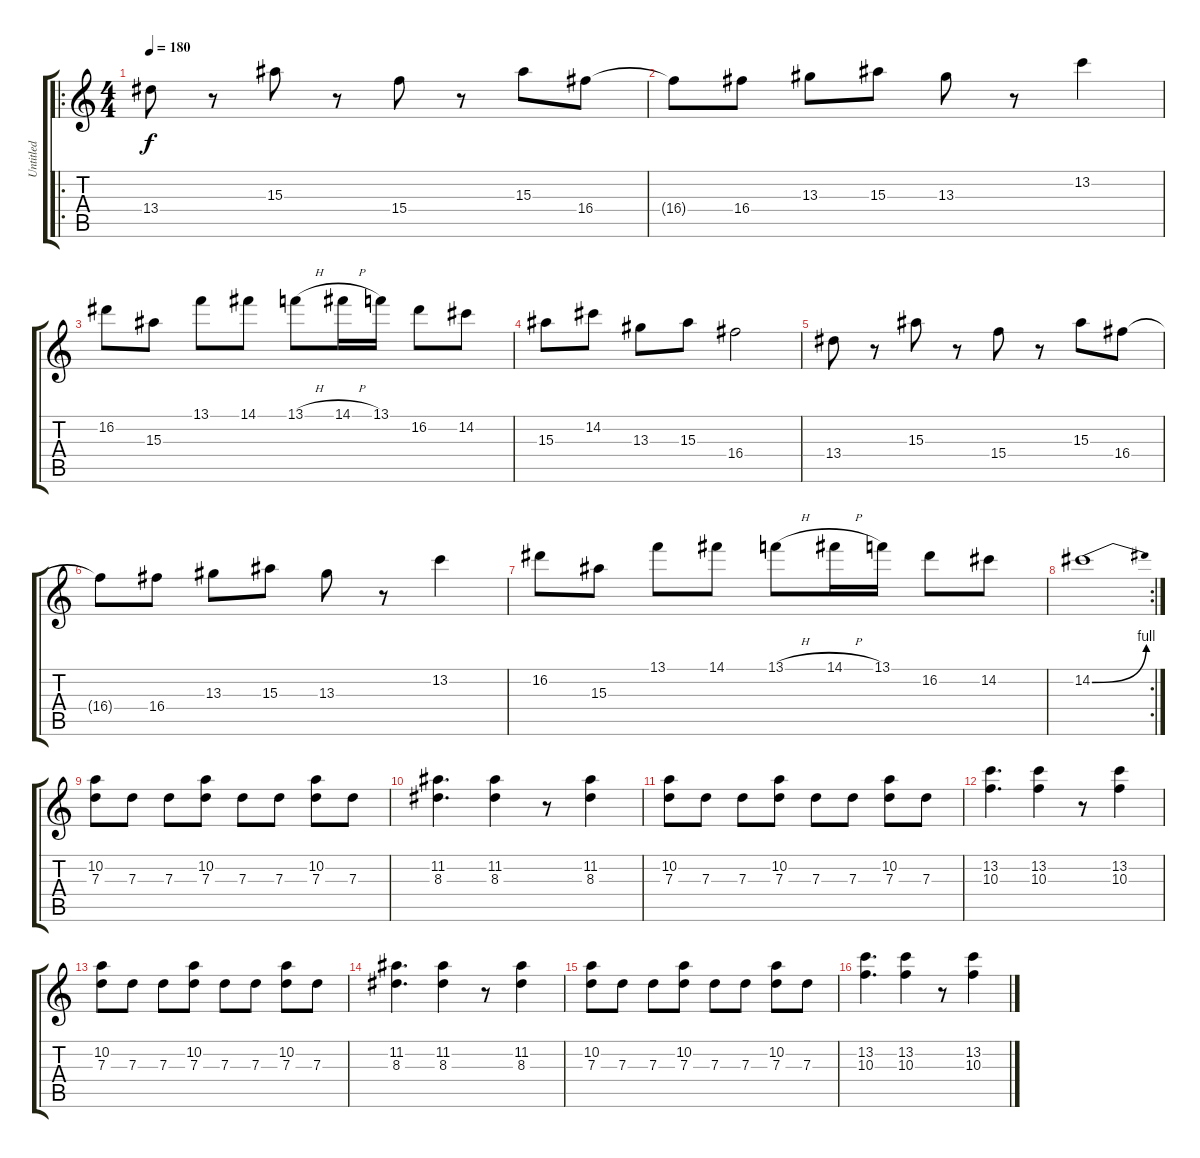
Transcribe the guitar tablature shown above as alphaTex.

\track ("Untitled" "Untitled") {solo instrument distortionguitar}
\staff {score tabs}
\tuning (E4 B3 G3 D3 A2 E2) {hide}
\ro
\ts (4 4)
\tempo 180
\clef g2
\ks c
13.4.8{dy f} r.8 15.3.8 r.8 15.4.8 r.8 15.3.8 16.4.8 |
16.4{t}.8 16.4.8 13.3.8 15.3.8 13.3.8 r.8 13.2.4 |
16.2.8 15.3.8 13.1.8 14.1.8 13.1{h}.8 14.1{h}.16 13.1.16 16.2.8 14.2.8 |
15.3.8 14.2.8 13.3.8 15.3.8 16.4.2 |
13.4.8 r.8 15.3.8 r.8 15.4.8 r.8 15.3.8 16.4.8 |
16.4{t}.8 16.4.8 13.3.8 15.3.8 13.3.8 r.8 13.2.4 |
16.2.8 15.3.8 13.1.8 14.1.8 13.1{h}.8 14.1{h}.16 13.1.16 16.2.8 14.2.8 |
\rc 2
14.2{be (bend 0 0 60 4)}.1 |
(10.2 7.3).8 7.3.8 7.3.8 (10.2 7.3).8 7.3.8 7.3.8 (10.2 7.3).8 7.3.8 |
(11.2 8.3).4{d} (11.2 8.3).4 r.8 (11.2 8.3).4 |
(10.2 7.3).8 7.3.8 7.3.8 (10.2 7.3).8 7.3.8 7.3.8 (10.2 7.3).8 7.3.8 |
(13.2 10.3).4{d} (13.2 10.3).4 r.8 (13.2 10.3).4 |
(10.2 7.3).8 7.3.8 7.3.8 (10.2 7.3).8 7.3.8 7.3.8 (10.2 7.3).8 7.3.8 |
(11.2 8.3).4{d} (11.2 8.3).4 r.8 (11.2 8.3).4 |
(10.2 7.3).8 7.3.8 7.3.8 (10.2 7.3).8 7.3.8 7.3.8 (10.2 7.3).8 7.3.8 |
(13.2 10.3).4{d} (13.2 10.3).4 r.8 (13.2 10.3).4
